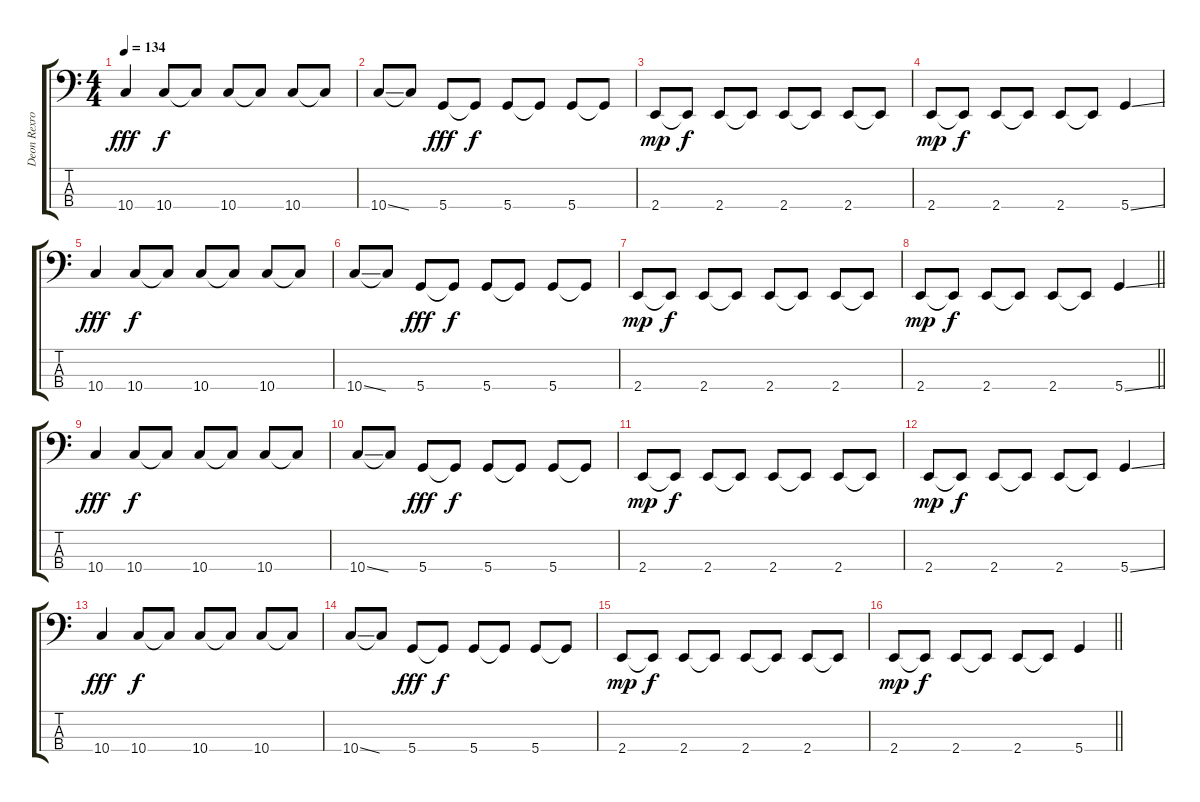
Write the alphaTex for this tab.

\track ("Deon Rexroat" "Deon Rexro") {instrument slapbass2}
\staff {score tabs}
\tuning (G2 D2 A1 D1) {hide}
\ts (4 4)
\tempo 134
\clef f4
\ks c
10.4.4{dy fff} 10.4.8{dy f} 10.4{t}.8 10.4.8 10.4{t}.8 10.4.8 10.4{t}.8 |
10.4{ss}.8 10.4{t}.8 5.4.8{dy fff} 5.4{t}.8{dy f} 5.4.8 5.4{t}.8 5.4.8 5.4{t}.8 |
2.4.8{dy mp} 2.4{t}.8{dy f} 2.4.8 2.4{t}.8 2.4.8 2.4{t}.8 2.4.8 2.4{t}.8 |
2.4.8{dy mp} 2.4{t}.8{dy f} 2.4.8 2.4{t}.8 2.4.8 2.4{t}.8 5.4{ss}.4 |
10.4.4{dy fff} 10.4.8{dy f} 10.4{t}.8 10.4.8 10.4{t}.8 10.4.8 10.4{t}.8 |
10.4{ss}.8 10.4{t}.8 5.4.8{dy fff} 5.4{t}.8{dy f} 5.4.8 5.4{t}.8 5.4.8 5.4{t}.8 |
2.4.8{dy mp} 2.4{t}.8{dy f} 2.4.8 2.4{t}.8 2.4.8 2.4{t}.8 2.4.8 2.4{t}.8 |
\barLineRight lightlight
2.4.8{dy mp} 2.4{t}.8{dy f} 2.4.8 2.4{t}.8 2.4.8 2.4{t}.8 5.4{ss}.4 |
10.4.4{dy fff} 10.4.8{dy f} 10.4{t}.8 10.4.8 10.4{t}.8 10.4.8 10.4{t}.8 |
10.4{ss}.8 10.4{t}.8 5.4.8{dy fff} 5.4{t}.8{dy f} 5.4.8 5.4{t}.8 5.4.8 5.4{t}.8 |
2.4.8{dy mp} 2.4{t}.8{dy f} 2.4.8 2.4{t}.8 2.4.8 2.4{t}.8 2.4.8 2.4{t}.8 |
2.4.8{dy mp} 2.4{t}.8{dy f} 2.4.8 2.4{t}.8 2.4.8 2.4{t}.8 5.4{ss}.4 |
10.4.4{dy fff} 10.4.8{dy f} 10.4{t}.8 10.4.8 10.4{t}.8 10.4.8 10.4{t}.8 |
10.4{ss}.8 10.4{t}.8 5.4.8{dy fff} 5.4{t}.8{dy f} 5.4.8 5.4{t}.8 5.4.8 5.4{t}.8 |
2.4.8{dy mp} 2.4{t}.8{dy f} 2.4.8 2.4{t}.8 2.4.8 2.4{t}.8 2.4.8 2.4{t}.8 |
\barLineRight lightlight
2.4.8{dy mp} 2.4{t}.8{dy f} 2.4.8 2.4{t}.8 2.4.8 2.4{t}.8 5.4{ss}.4
